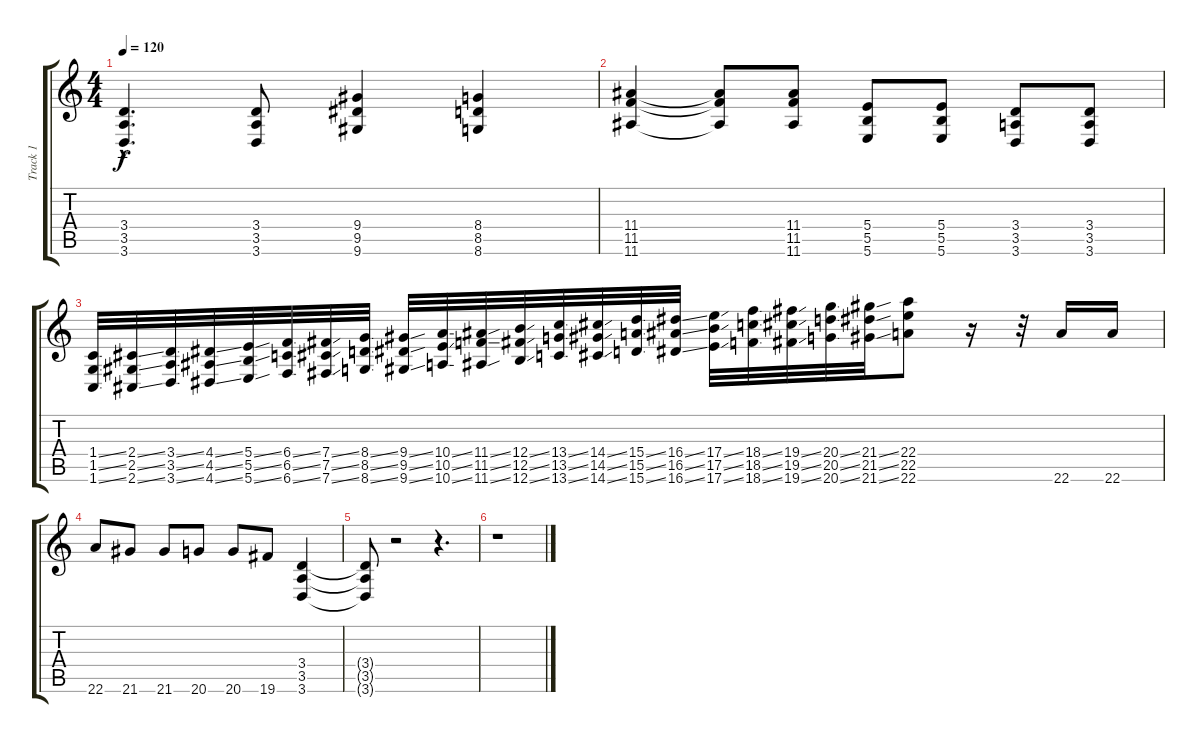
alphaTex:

\track ("Track 1" "Track 1") {instrument overdrivenguitar}
\staff {score tabs}
\tuning (Db4 Ab3 E3 B2 Gb2 B1) {hide}
\ts (4 4)
\tempo 120
\clef g2
\ks c
(3.4{hac} 3.5{hac} 3.6{hac}).4{d dy f} (3.4 3.5 3.6).8 (9.4 9.5 9.6).4 (8.4 8.5 8.6).4 |
(11.4 11.5 11.6).4 (11.4{t} 11.5{t} 11.6{t}).8 (11.4 11.5 11.6).8 (5.4 5.5 5.6).8 (5.4 5.5 5.6).8 (3.4 3.5 3.6).8 (3.4 3.5 3.6).8 |
(1.4{ss} 1.5{ss} 1.6{ss}).32 (2.4{ss} 2.5{ss} 2.6{ss}).32 (3.4{ss} 3.5{ss} 3.6{ss}).32 (4.4{ss} 4.5{ss} 4.6{ss}).32 (5.4{ss} 5.5{ss} 5.6{ss}).32 (6.4{ss} 6.5{ss} 6.6{ss}).32 (7.4{ss} 7.5{ss} 7.6{ss}).32 (8.4{ss} 8.5{ss} 8.6{ss}).32 (9.4{ss} 9.5{ss} 9.6{ss}).32 (10.4{ss} 10.5{ss} 10.6{ss}).32 (11.4{ss} 11.5{ss} 11.6{ss}).32 (12.4{ss} 12.5{ss} 12.6{ss}).32 (13.4{ss} 13.5{ss} 13.6{ss}).32 (14.4{ss} 14.5{ss} 14.6{ss}).32 (15.4{ss} 15.5{ss} 15.6{ss}).32 (16.4{ss} 16.5{ss} 16.6{ss}).32 (17.4{ss} 17.5{ss} 17.6{ss}).32 (18.4{ss} 18.5{ss} 18.6{ss}).32 (19.4{ss} 19.5{ss} 19.6{ss}).32 (20.4{ss} 20.5{ss} 20.6{ss}).32 (21.4{ss} 21.5{ss} 21.6{ss}).32 (22.4 22.5 22.6).8 r.16 r.32 22.6.16 22.6.16 |
22.6.8 21.6.8 21.6.8 20.6.8 20.6.8 19.6.8 (3.4 3.5 3.6).4 |
(3.4{t} 3.5{t} 3.6{t}).8 r.2 r.4{d} |
r.1
